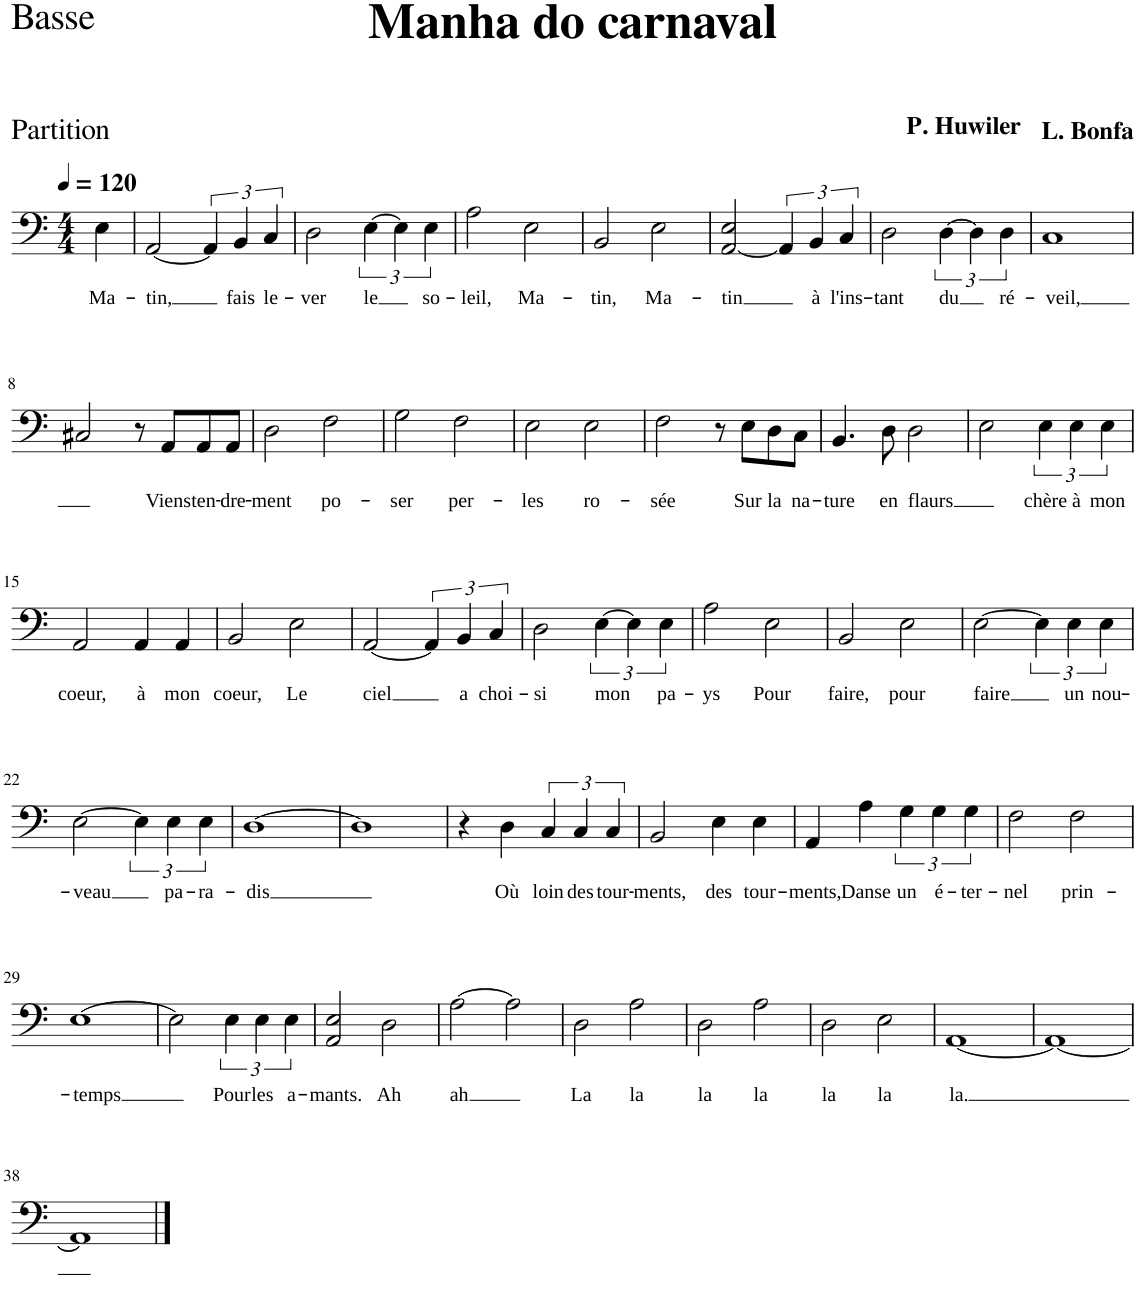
**kern	**text
*part1	*part1
*staff1	*staff1
*I"Basse	*
*I'B	*
*clefF4	*
*k[]	*
*M4/4	*
*MM120	*
=	=
!	!LO:LY:b
4E\	Ma-
=1	=1
!	!LO:LY:b
[2AA/	-tin,-
6AA/]	.
!	!LO:LY:b
6BB/	-fais
!	!LO:LY:b
6C/	le-
=2	=2
!	!LO:LY:b
2D\	-ver
!	!LO:LY:b
[6E\	le
6E\]	.
!	!LO:LY:b
6E\	so-
=3	=3
!	!LO:LY:b
2A\	-leil,
!	!LO:LY:b
2E\	Ma-
=4	=4
!	!LO:LY:b
2BB/	-tin,
!	!LO:LY:b
2E\	Ma-
=5	=5
!	!LO:LY:b
[2AA/ 2E/	-tin
6AA/]	.
!	!LO:LY:b
6BB/	à
!	!LO:LY:b
6C/	l'ins-
=6	=6
!	!LO:LY:b
2D\	-tant
!	!LO:LY:b
[6D\	du
6D\]	.
!	!LO:LY:b
6D\	ré-
=7	=7
!	!LO:LY:b
1C	-veil,
!!LO:LB:g=z
=8	=8
2C#X/	.
8r	.
!	!LO:LY:b
8AA/L	Viens
!	!LO:LY:b
8AA/	ten-
!	!LO:LY:b
8AA/J	-dre-
=9	=9
!	!LO:LY:b
2D\	-ment
!	!LO:LY:b
2F\	po-
=10	=10
!	!LO:LY:b
2G\	-ser
!	!LO:LY:b
2F\	per-
=11	=11
!	!LO:LY:b
2E\	-les
!	!LO:LY:b
2E\	ro-
=12	=12
!	!LO:LY:b
2F\	-sée
8r	.
!	!LO:LY:b
8E\L	Sur
!	!LO:LY:b
8D\	la
!	!LO:LY:b
8C\J	na-
=13	=13
!	!LO:LY:b
4.BB/	-ture
!	!LO:LY:b
8D\	en
!	!LO:LY:b
2D\	flaurs
=14	=14
2E\	.
!	!LO:LY:b
6E\	chère
!	!LO:LY:b
6E\	à
!	!LO:LY:b
6E\	mon
!!LO:LB:g=z
=15	=15
!	!LO:LY:b
2AA/	coeur,
!	!LO:LY:b
4AA/	à
!	!LO:LY:b
4AA/	mon
=16	=16
!	!LO:LY:b
2BB/	coeur,
!	!LO:LY:b
2E\	Le
=17	=17
!	!LO:LY:b
[2AA/	ciel
6AA/]	.
!	!LO:LY:b
6BB/	a
!	!LO:LY:b
6C/	choi-
=18	=18
!	!LO:LY:b
2D\	-si
!	!LO:LY:b
[6E\	mon
6E\]	.
!	!LO:LY:b
6E\	pa-
=19	=19
!	!LO:LY:b
2A\	-ys
!	!LO:LY:b
2E\	Pour
=20	=20
!	!LO:LY:b
2BB/	faire,
!	!LO:LY:b
2E\	pour
=21	=21
!	!LO:LY:b
[2E\	faire
6E\]	.
!	!LO:LY:b
6E\	un
!	!LO:LY:b
6E\	nou-
!!LO:LB:g=z
=22	=22
!	!LO:LY:b
[2E\	-veau
6E\]	.
!	!LO:LY:b
6E\	pa-
!	!LO:LY:b
6E\	-ra-
=23	=23
!	!LO:LY:b
[1D	-dis
=24	=24
1D]	.
=25	=25
4r	.
!	!LO:LY:b
4D\	Où
!	!LO:LY:b
6C/	loin
!	!LO:LY:b
6C/	des
!	!LO:LY:b
6C/	tour-
=26	=26
!	!LO:LY:b
2BB/	-ments,
!	!LO:LY:b
4E\	des
!	!LO:LY:b
4E\	tour-
=27	=27
!	!LO:LY:b
4AA/	-ments,
!	!LO:LY:b
4A\	Danse
!	!LO:LY:b
6G\	un
!	!LO:LY:b
6G\	é-
!	!LO:LY:b
6G\	-ter-
=28	=28
!	!LO:LY:b
2F\	-nel
!	!LO:LY:b
2F\	prin-
!!LO:LB:g=z
=29	=29
!	!LO:LY:b
[1E	-temps
=30	=30
2E\]	.
!	!LO:LY:b
6E\	Pour
!	!LO:LY:b
6E\	les
!	!LO:LY:b
6E\	a-
=31	=31
!	!LO:LY:b
2AA/ 2E/	-mants.
!	!LO:LY:b
2D\	Ah
=32	=32
!	!LO:LY:b
[2A\	ah
2A\]	.
=33	=33
!	!LO:LY:b
2D\	La
!	!LO:LY:b
2A\	la
=34	=34
!	!LO:LY:b
2D\	la
!	!LO:LY:b
2A\	la
=35	=35
!	!LO:LY:b
2D\	la
!	!LO:LY:b
2E\	la
=36	=36
!	!LO:LY:b
[1AA	la.
=37	=37
1AA_	.
!!LO:LB:g=z
=38	=38
1AA]	.
==	==
*-	*-
